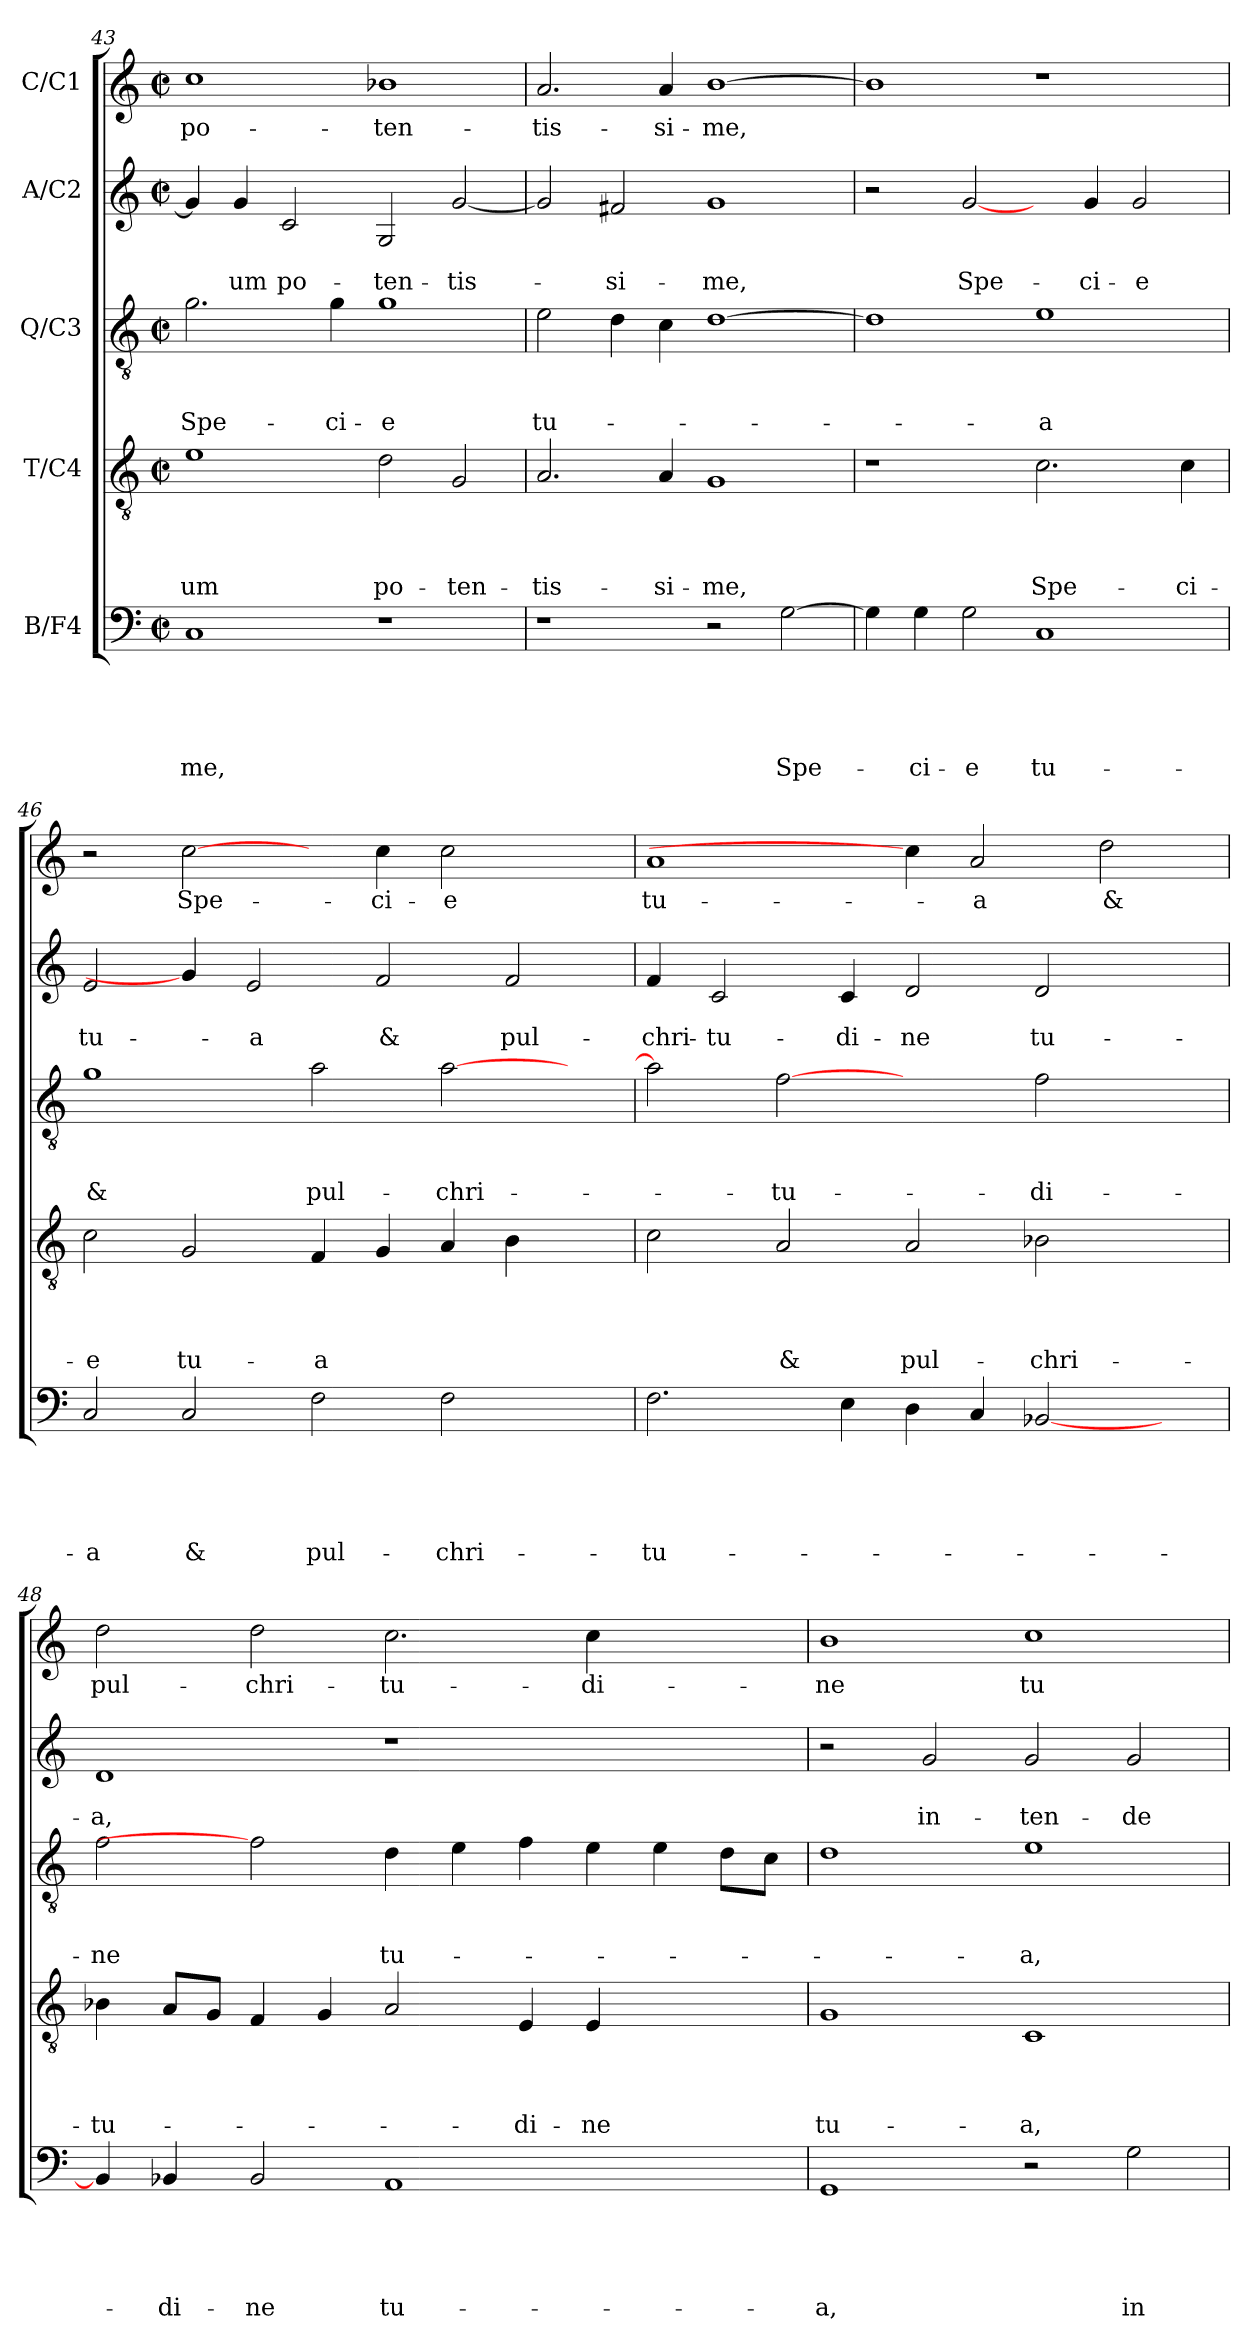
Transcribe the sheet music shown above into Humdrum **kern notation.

**kern	**text	**text	**text	**text	**text	**kern	**text	**text	**text	**text	**kern	**text	**text	**text	**kern	**text	**text	**kern	**text
*part5	*part5	*part5	*part5	*part5	*part5	*part4	*part4	*part4	*part4	*part4	*part3	*part3	*part3	*part3	*part2	*part2	*part2	*part1	*part1
*staff5	*staff5	*staff5	*staff5	*staff5	*staff5	*staff4	*staff4	*staff4	*staff4	*staff4	*staff3	*staff3	*staff3	*staff3	*staff2	*staff2	*staff2	*staff1	*staff1
*I"B/F4	*	*	*	*	*	*I"T/C4	*	*	*	*	*I"Q/C3	*	*	*	*I"A/C2	*	*	*I"C/C1	*
*clefF4	*	*	*	*	*	*clefGv2	*	*	*	*	*clefGv2	*	*	*	*clefG2	*	*	*clefG2	*
*k[]	*	*	*	*	*	*k[]	*	*	*	*	*k[]	*	*	*	*k[]	*	*	*k[]	*
*C:	*	*	*	*	*	*C:	*	*	*	*	*C:	*	*	*	*C:	*	*	*C:	*
*M2/2	*	*	*	*	*	*M2/2	*	*	*	*	*M2/2	*	*	*	*M2/2	*	*	*M2/2	*
*met(c|)	*	*	*	*	*	*met(c|)	*	*	*	*	*met(c|)	*	*	*	*met(c|)	*	*	*met(c|)	*
=43	=43	=43	=43	=43	=43	=43	=43	=43	=43	=43	=43	=43	=43	=43	=43	=43	=43	=43	=43
!	!	!	!	!	!LO:LY:b	!	!	!	!	!LO:LY:b	!	!	!	!LO:LY:b	!	!	!	!	!LO:LY:b
1C	.	.	.	.	-me,	1e	.	.	.	-um	2.g\	.	.	Spe-	4g/]	.	.	1cc	po-
!	!	!	!	!	!	!	!	!	!	!	!	!	!	!	!	!	!LO:LY:b	!	!
.	.	.	.	.	.	.	.	.	.	.	.	.	.	.	4g/	.	-um	.	.
!	!	!	!	!	!	!	!	!	!	!	!	!	!	!	!	!	!LO:LY:b	!	!
.	.	.	.	.	.	.	.	.	.	.	.	.	.	.	2c/	.	po-	.	.
!	!	!	!	!	!	!	!	!	!	!	!	!	!	!LO:LY:b	!	!	!	!	!
.	.	.	.	.	.	.	.	.	.	.	4g\	.	.	-ci-	.	.	.	.	.
!	!	!	!	!	!	!	!	!	!	!LO:LY:b	!	!	!	!LO:LY:b	!	!	!LO:LY:b	!	!LO:LY:b
1r	.	.	.	.	.	2d\	.	.	.	po-	1g	.	.	-e	2G/	.	-ten-	1b-X	-ten-
!	!	!	!	!	!	!	!	!	!	!LO:LY:b	!	!	!	!	!	!	!LO:LY:b	!	!
.	.	.	.	.	.	2G/	.	.	.	-ten-	.	.	.	.	[2g/	.	-tis-	.	.
=44	=44	=44	=44	=44	=44	=44	=44	=44	=44	=44	=44	=44	=44	=44	=44	=44	=44	=44	=44
!	!	!	!	!	!	!	!	!	!	!LO:LY:b	!	!	!	!LO:LY:b	!	!	!	!	!LO:LY:b
1r	.	.	.	.	.	2.A/	.	.	.	-tis-	2e\	.	.	tu-	2g/]	.	.	2.a/	-tis-
!	!	!	!	!	!	!	!	!	!	!	!	!	!	!	!	!	!LO:LY:b	!	!
.	.	.	.	.	.	.	.	.	.	.	4d\	.	.	.	2f#X/	.	-si-	.	.
!	!	!	!	!	!	!	!	!	!	!LO:LY:b	!	!	!	!	!	!	!	!	!LO:LY:b
.	.	.	.	.	.	4A/	.	.	.	-si-	4c\	.	.	.	.	.	.	4a/	-si-
!	!	!	!	!	!	!	!	!	!	!LO:LY:b	!	!	!	!	!	!	!LO:LY:b	!	!LO:LY:b
2r	.	.	.	.	.	1G	.	.	.	-me,	[1d	.	.	.	1g	.	-me,	[1b	-me,
!	!	!	!	!	!LO:LY:b	!	!	!	!	!	!	!	!	!	!	!	!	!	!
[2G\	.	.	.	.	Spe-	.	.	.	.	.	.	.	.	.	.	.	.	.	.
=45	=45	=45	=45	=45	=45	=45	=45	=45	=45	=45	=45	=45	=45	=45	=45	=45	=45	=45	=45
4G\]	.	.	.	.	.	1r	.	.	.	.	1d]	.	.	.	2r	.	.	1b]	.
!	!	!	!	!	!LO:LY:b	!	!	!	!	!	!	!	!	!	!	!	!	!	!
4G\	.	.	.	.	-ci-	.	.	.	.	.	.	.	.	.	.	.	.	.	.
!	!	!	!	!	!LO:LY:b	!	!	!	!	!	!	!	!	!	!	!	!LO:LY:b	!	!
2G\	.	.	.	.	-e	.	.	.	.	.	.	.	.	.	[2g/	.	Spe-	.	.
!	!	!	!	!	!LO:LY:b	!	!	!	!	!LO:LY:b	!	!	!	!LO:LY:b	!	!	!	!	!
1C	.	.	.	.	tu-	2.c\	.	.	.	Spe-	1e	.	.	-a	4ryy	.	.	1r	.
!	!	!	!	!	!	!	!	!	!	!	!	!	!	!	!	!	!LO:LY:b	!	!
.	.	.	.	.	.	.	.	.	.	.	.	.	.	.	4g/	.	-ci-	.	.
!	!	!	!	!	!	!	!	!	!	!	!	!	!	!	!	!	!LO:LY:b	!	!
.	.	.	.	.	.	.	.	.	.	.	.	.	.	.	2g/	.	-e	.	.
!	!	!	!	!	!	!	!	!	!	!LO:LY:b	!	!	!	!	!	!	!	!	!
.	.	.	.	.	.	4c\	.	.	.	-ci-	.	.	.	.	.	.	.	.	.
!!LO:LB:g=z
=46	=46	=46	=46	=46	=46	=46	=46	=46	=46	=46	=46	=46	=46	=46	=46	=46	=46	=46	=46
!	!	!	!	!	!LO:LY:b	!	!	!	!	!LO:LY:b	!	!	!	!LO:LY:b	!	!	!LO:LY:b	!	!
2C/	.	.	.	.	-a	2c\	.	.	.	-e	1g	.	.	&	2e/	.	tu-	2r	.
!	!	!	!	!	!LO:LY:b	!	!	!	!	!LO:LY:b	!	!	!	!	!	!	!	!	!LO:LY:b
2C/	.	.	.	.	&	2G/	.	.	.	tu-	.	.	.	.	4g/]	.	.	[2cc\	Spe-
!	!	!	!	!	!	!	!	!	!	!	!	!	!	!	!	!	!LO:LY:b	!	!
.	.	.	.	.	.	.	.	.	.	.	.	.	.	.	2e/	.	-a	.	.
!	!	!	!	!	!LO:LY:b	!	!	!	!	!LO:LY:b	!	!	!	!LO:LY:b	!	!	!	!	!
2F\	.	.	.	.	pul-	4F/	.	.	.	-a	2a\	.	.	pul-	.	.	.	4ryy	.
!	!	!	!	!	!	!	!	!	!	!	!	!	!	!	!	!	!LO:LY:b	!	!LO:LY:b
.	.	.	.	.	.	4G/	.	.	.	.	.	.	.	.	2f/	.	&	4cc\	-ci-
!	!	!	!	!	!LO:LY:b	!	!	!	!	!	!	!	!	!LO:LY:b	!	!	!	!	!LO:LY:b
2F\	.	.	.	.	-chri-	4A/	.	.	.	.	[2a\	.	.	-chri-	.	.	.	2cc\	-e
!	!	!	!	!	!	!	!	!	!	!	!	!	!	!	!	!	!LO:LY:b	!	!
.	.	.	.	.	.	4B\	.	.	.	.	.	.	.	.	2f/	.	pul-	.	.
4ryy	.	.	.	.	.	4ryy	.	.	.	.	4ryy	.	.	.	.	.	.	4ryy	.
=47	=47	=47	=47	=47	=47	=47	=47	=47	=47	=47	=47	=47	=47	=47	=47	=47	=47	=47	=47
!	!	!	!	!	!LO:LY:b	!	!	!	!	!	!	!	!	!	!	!	!LO:LY:b	!	!LO:LY:b
2.F\	.	.	.	.	-tu-	2c\	.	.	.	.	2a\]	.	.	.	4f/	.	-chri-	1a	tu-
!	!	!	!	!	!	!	!	!	!	!	!	!	!	!	!	!	!LO:LY:b	!	!
.	.	.	.	.	.	.	.	.	.	.	.	.	.	.	2c/	.	-tu-	.	.
!	!	!	!	!	!	!	!	!	!	!LO:LY:b	!	!	!	!LO:LY:b	!	!	!	!	!
.	.	.	.	.	.	2A/	.	.	.	&	[2f	.	.	-tu-	.	.	.	.	.
!	!	!	!	!	!	!	!	!	!	!	!	!	!	!	!	!	!LO:LY:b	!	!
4E\	.	.	.	.	.	.	.	.	.	.	.	.	.	.	4c/	.	-di-	.	.
!	!	!	!	!	!	!	!	!	!	!LO:LY:b	!	!	!	!	!	!	!LO:LY:b	!	!
4D\	.	.	.	.	.	2A/	.	.	.	pul-	2ryy	.	.	.	2d/	.	-ne	4cc\]	.
!	!	!	!	!	!	!	!	!	!	!	!	!	!	!	!	!	!	!	!LO:LY:b
4C/	.	.	.	.	.	.	.	.	.	.	.	.	.	.	.	.	.	2a/	-a
!	!	!	!	!	!	!	!	!	!	!LO:LY:b	!	!	!	!LO:LY:b	!	!	!LO:LY:b	!	!
[2BB-X/	.	.	.	.	.	2B-X\	.	.	.	-chri-	2f\	.	.	-di-	2d/	.	tu-	.	.
!	!	!	!	!	!	!	!	!	!	!	!	!	!	!	!	!	!	!	!LO:LY:b
.	.	.	.	.	.	.	.	.	.	.	.	.	.	.	.	.	.	2dd\	&
4ryy	.	.	.	.	.	4ryy	.	.	.	.	4ryy	.	.	.	4ryy	.	.	.	.
=48	=48	=48	=48	=48	=48	=48	=48	=48	=48	=48	=48	=48	=48	=48	=48	=48	=48	=48	=48
!	!	!	!	!	!	!	!	!	!	!LO:LY:b	!	!	!	!LO:LY:b	!	!	!LO:LY:b	!	!LO:LY:b
4BB-/]	.	.	.	.	.	4B-X\	.	.	.	-tu-	2f\	.	.	-ne	1d	.	-a,	2dd\	pul-
!	!	!	!	!	!LO:LY:b	!	!	!	!	!	!	!	!	!	!	!	!	!	!
4BB-X/	.	.	.	.	-di-	8A/L	.	.	.	.	.	.	.	.	.	.	.	.	.
.	.	.	.	.	.	8G/J	.	.	.	.	.	.	.	.	.	.	.	.	.
!	!	!	!	!	!LO:LY:b	!	!	!	!	!	!	!	!	!	!	!	!	!	!LO:LY:b
2BB-/	.	.	.	.	-ne	4F/	.	.	.	.	2f]	.	.	.	.	.	.	2dd\	-chri-
.	.	.	.	.	.	4G/	.	.	.	.	.	.	.	.	.	.	.	.	.
!	!	!	!	!	!LO:LY:b	!	!	!	!	!	!	!	!	!LO:LY:b	!	!	!	!	!LO:LY:b
1AA	.	.	.	.	tu-	2A/	.	.	.	.	4d\	.	.	tu-	1r	.	.	2.cc\	-tu-
.	.	.	.	.	.	.	.	.	.	.	4e\	.	.	.	.	.	.	.	.
!	!	!	!	!	!	!	!	!	!	!LO:LY:b	!	!	!	!	!	!	!	!	!
.	.	.	.	.	.	4E/	.	.	.	-di-	4f\	.	.	.	.	.	.	.	.
!	!	!	!	!	!	!	!	!	!	!LO:LY:b	!	!	!	!	!	!	!	!	!LO:LY:b
.	.	.	.	.	.	4E/	.	.	.	-ne	4e\	.	.	.	.	.	.	4cc\	-di-
2ryy	.	.	.	.	.	2ryy	.	.	.	.	4e\	.	.	.	2ryy	.	.	2ryy	.
.	.	.	.	.	.	.	.	.	.	.	8d\L	.	.	.	.	.	.	.	.
.	.	.	.	.	.	.	.	.	.	.	8c\J	.	.	.	.	.	.	.	.
=49	=49	=49	=49	=49	=49	=49	=49	=49	=49	=49	=49	=49	=49	=49	=49	=49	=49	=49	=49
!	!	!	!	!	!LO:LY:b	!	!	!	!	!LO:LY:b	!	!	!	!	!	!	!	!	!LO:LY:b
1GG	.	.	.	.	-a,	1G	.	.	.	tu-	1d	.	.	.	2r	.	.	1b	-ne
!	!	!	!	!	!	!	!	!	!	!	!	!	!	!	!	!	!LO:LY:b	!	!
.	.	.	.	.	.	.	.	.	.	.	.	.	.	.	2g/	.	in-	.	.
!	!	!	!	!	!	!	!	!	!	!LO:LY:b	!	!	!	!LO:LY:b	!	!	!LO:LY:b	!	!LO:LY:b
2r	.	.	.	.	.	1C	.	.	.	-a,	1e	.	.	-a,	2g/	.	-ten-	1cc	tu-
!	!	!	!	!	!LO:LY:b	!	!	!	!	!	!	!	!	!	!	!	!LO:LY:b	!	!
2G\	.	.	.	.	in-	.	.	.	.	.	.	.	.	.	2g/	.	-de	.	.
=	=	=	=	=	=	=	=	=	=	=	=	=	=	=	=	=	=	=	=
*-	*-	*-	*-	*-	*-	*-	*-	*-	*-	*-	*-	*-	*-	*-	*-	*-	*-	*-	*-
